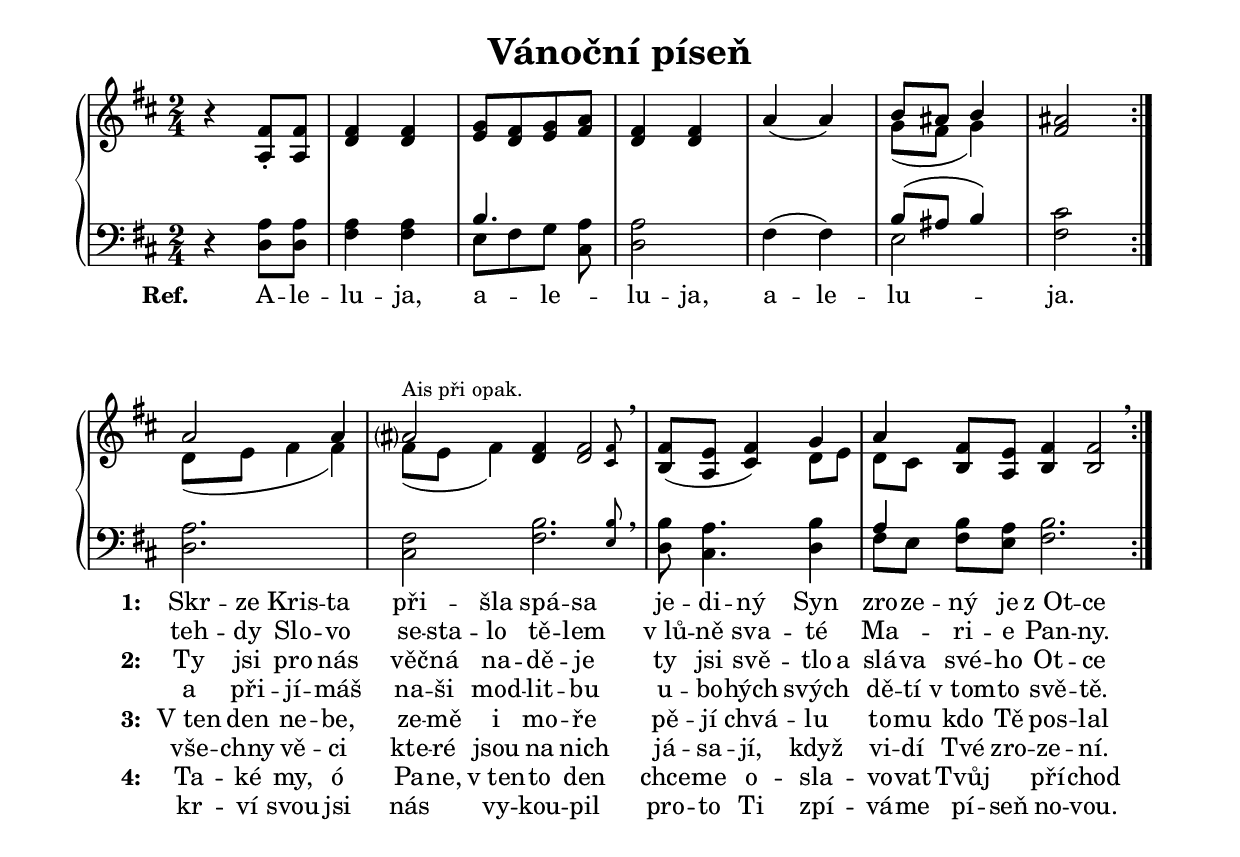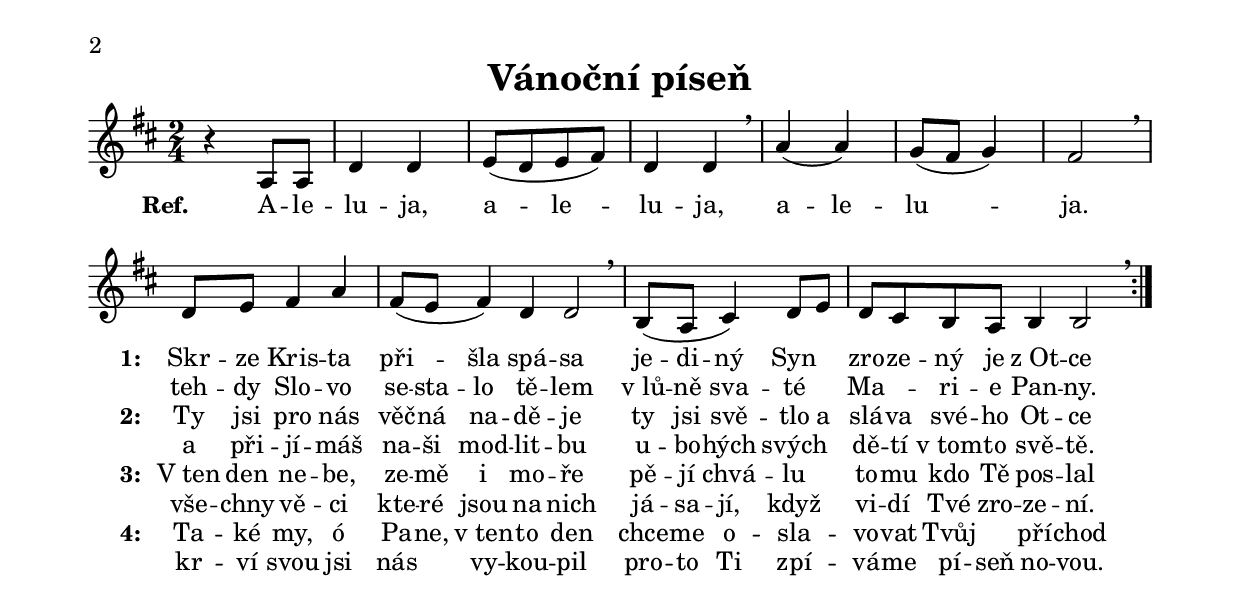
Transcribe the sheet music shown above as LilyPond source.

\version "2.18.2"

\include "../common-includes/macros.ly"
\include "../common-includes/paper.ly"

vanocni_melodie_ref_prava = \relative c' {
	\key d \major
	\clef treble
	\language "deutsch"
	\time 2/4
	
	\repeat volta 2 {
		r4 <fis a,\staccato>8[ <fis a,>8] | <fis d>4 <fis d>4 |
		<g e>8[ <fis d>8 <g e>8 <a fis>8] | <fis d>4 <fis d>4 |
		a4( a4) | << {h8[ ais8] h4} \\ {g8[( fis8] g4)} >> | <ais fis>2 |
	}
	
}

vanocni_melodie_ref_leva = \absolute {
	\key d \major
	\clef bass
	\language "deutsch"
	\time 2/4
	
	\repeat volta 2 {
		r4 <a d>8[ <a d>8] | <a fis>4 <a fis>4 |
		<< {h4.} \\ {e8[ fis8 g8]} >> <a cis>8 <a d>2 |
		fis4( fis4) | << {h8[( ais8] h4)} \\ {e2} >> | <cis' fis>2 |
	}
	
}

vanocni_melodie_ref_lidi = \relative c' {
	\key d \major
	\clef treble
	\language "deutsch"
	\time 2/4
	
	r4 a8[ a8] | d4 d4 |
	e8[( d8 e8 fis8]) | d4 d4 \breathe |
	a'4( a4) | g8[( fis8] g4) | fis2 \breathe |
	
}

vanocni_slova_ref = \lyricmode {
	\set stanza = "Ref. "
	_4 A8 -- le8 -- lu4 -- ja,4
	a4 -- le4 -- lu4 -- ja,4
	a4 -- le4 -- lu2 -- ja.2
}

vanocni_ref_doprovod = \new PianoStaff <<
	\new Staff \vanocni_melodie_ref_prava
	\new Staff \vanocni_melodie_ref_leva
	\new Lyrics \vanocni_slova_ref
>>

vanocni_ref_lidi = \new StaffGroup <<
	\new Staff \vanocni_melodie_ref_lidi
	\new Lyrics \vanocni_slova_ref
>>

vanocni_melodie_sloka_prava = \relative c' {
	\key d \major
	\clef treble
	\language "deutsch"
	\noTime
	\autoBeamOff
	\accidentalStyle forget
	\cadenzaOn
	
	<< {a'2 a4} \\ {d,8[( e8] fis4 fis4)} >> \bbar
	<< {ais?2^\markup {\small "Ais při opak."}} \\ {fis8[( e8] fis4)} >> <fis d>4 \afterGrace <fis d>2 <fis cis>8 \breathe \bbar
	<fis h,>8[( <e a,>8] <cis fis>4) << {g'4} \\ {d8[ e8]} >> \bbar
	<< {a4} \\ {d,8[ cis8]} >> <fis h,>8[ <e a,>8] <fis h,>4 <fis h,>2 \breathe \bar ":|."
	
	\cadenzaOff
}

vanocni_melodie_sloka_leva = \absolute {
	\key d \major
	\clef bass
	\language "deutsch"
	\noTime
	\autoBeamOff
	\accidentalStyle forget
	\cadenzaOn
	
	<a d>2. \bbar
	#(define afterGraceFraction (cons 5 6))
	<fis cis>2 \afterGrace <h fis>2. <h e>8 \breathe \bbar
	<h d>8 <a cis>4. <h d>4 \bbar
	<< {a4} \\ {fis8[ e8]} >> <h fis>8[ <a e>8] <h fis>2. \bar ":|."
	
	\cadenzaOff
}

vanocni_melodie_sloka_lidi = \relative c' {
	\key d \major
	\clef treble
	\language "deutsch"
	\noTime
	\autoBeamOff
	\accidentalStyle forget
	\cadenzaOn
	
	d8[ e8] fis4 a4 \bbar
	fis8[( e8] fis4) d4 d2 \breathe \bbar
	h8[( a8] cis4) d8[ e8] \bbar
	d8[ cis8 h8 a8] h4 h2 \breathe \bar ":|."
	
	\cadenzaOff
}

vanocni_slova_sloka_aa = \lyricmode {
	\set stanza = "1: "
	Skr8 -- ze8 Kris4 -- ta4
	při4 -- šla4 spá4 -- sa2
	je8 -- di8 -- ný4 Syn4
	zro8 -- ze8 -- ný8 je8 "z Ot"4 -- ce2
}
vanocni_slova_sloka_ab = \lyricmode {
	teh8 -- dy8 Slo4 -- vo4
	se8 -- sta8 -- lo4 tě4 -- lem2
	"v lů"8 -- ně8 sva4 -- té4
	Ma4 -- ri8 -- e8 Pan4 -- ny.2
}
vanocni_slova_sloka_ba = \lyricmode {
	\set stanza = "2: "
	Ty8 jsi8 pro4 nás4
	věč8 -- ná8 na4 -- dě4 -- je2
	ty8 jsi8 svě4 -- tlo8 a8
	slá8 -- va8 své8 -- ho8 Ot4 -- ce2
}
vanocni_slova_sloka_bb = \lyricmode {
	a8 při8 -- jí4 -- máš4
	na8 -- ši8 mod4 -- lit4 -- bu2
	u8 -- bo8 -- hých4 svých4
	dě8 -- tí8 "v tom"8 -- to8 svě4 -- tě.2
}
vanocni_slova_sloka_ca = \lyricmode {
	\set stanza = "3: "
	"V ten"8 den8 ne4 -- be,4
	ze8 -- mě8 i4 mo4 -- ře2
	pě8 -- jí8 chvá4 -- lu4
	to8 -- mu8 kdo8 Tě8 pos4 -- lal2
}
vanocni_slova_sloka_cb = \lyricmode {
	vše8 -- chny8 vě4 -- ci4
	kte8 -- ré8 jsou4 na4 nich2
	já8 -- sa8 -- jí,4 když4
	vi8 -- dí8 Tvé8 zro8 -- ze4 -- ní.2
}
vanocni_slova_sloka_da = \lyricmode {
	\set stanza = "4: "
	Ta8 -- ké8 my,4 ó4
	Pa8 -- ne,8 "v ten"4 -- to4 den2
	chce8 -- me8 o4 -- sla4 --
	vo8 -- vat8 Tvůj4 pří4 -- chod2
}
vanocni_slova_sloka_db = \lyricmode {
	kr8 -- ví8 svou4 jsi4
	nás4 vy4 -- kou4 -- pil2
	pro8 -- to8 Ti4 zpí4 --
	vá8 -- me8 pí8 -- seň8 no4 -- vou.2
}

vanocni_sloka_doprovod = \new PianoStaff <<
	\new Staff \vanocni_melodie_sloka_prava
	\new Staff \vanocni_melodie_sloka_leva
	\new Lyrics \vanocni_slova_sloka_aa
	\new Lyrics \vanocni_slova_sloka_ab
	\new Lyrics \vanocni_slova_sloka_ba
	\new Lyrics \vanocni_slova_sloka_bb
	\new Lyrics \vanocni_slova_sloka_ca
	\new Lyrics \vanocni_slova_sloka_cb
	\new Lyrics \vanocni_slova_sloka_da
	\new Lyrics \vanocni_slova_sloka_db
>>

vanocni_sloka_lidi = \new StaffGroup <<
	\new Staff \vanocni_melodie_sloka_lidi
	\new Lyrics \vanocni_slova_sloka_aa
	\new Lyrics \vanocni_slova_sloka_ab
	\new Lyrics \vanocni_slova_sloka_ba
	\new Lyrics \vanocni_slova_sloka_bb
	\new Lyrics \vanocni_slova_sloka_ca
	\new Lyrics \vanocni_slova_sloka_cb
	\new Lyrics \vanocni_slova_sloka_da
	\new Lyrics \vanocni_slova_sloka_db
>>


\book {
	\bookpart {
	\header {
		title = "Vánoční píseň"
	}
	\tocItem \markup { "Vánoční píseň" }
	\score {
		\vanocni_ref_doprovod
	}
	\markup {
		\vspace #2
	}
	\score {
		\vanocni_sloka_doprovod
	}
	%\markup {
	%  \vspace #2
	%  \line { Ve druhém taktu sloky je poprvé A, při opakování ve druhé půlce Ais. }
	%}
}

	\bookpart {
	\header {
		title = "Vánoční píseň"
	}
	\score {
		\vanocni_ref_lidi
	}
	\score {
		\vanocni_sloka_lidi
	}
}

}
